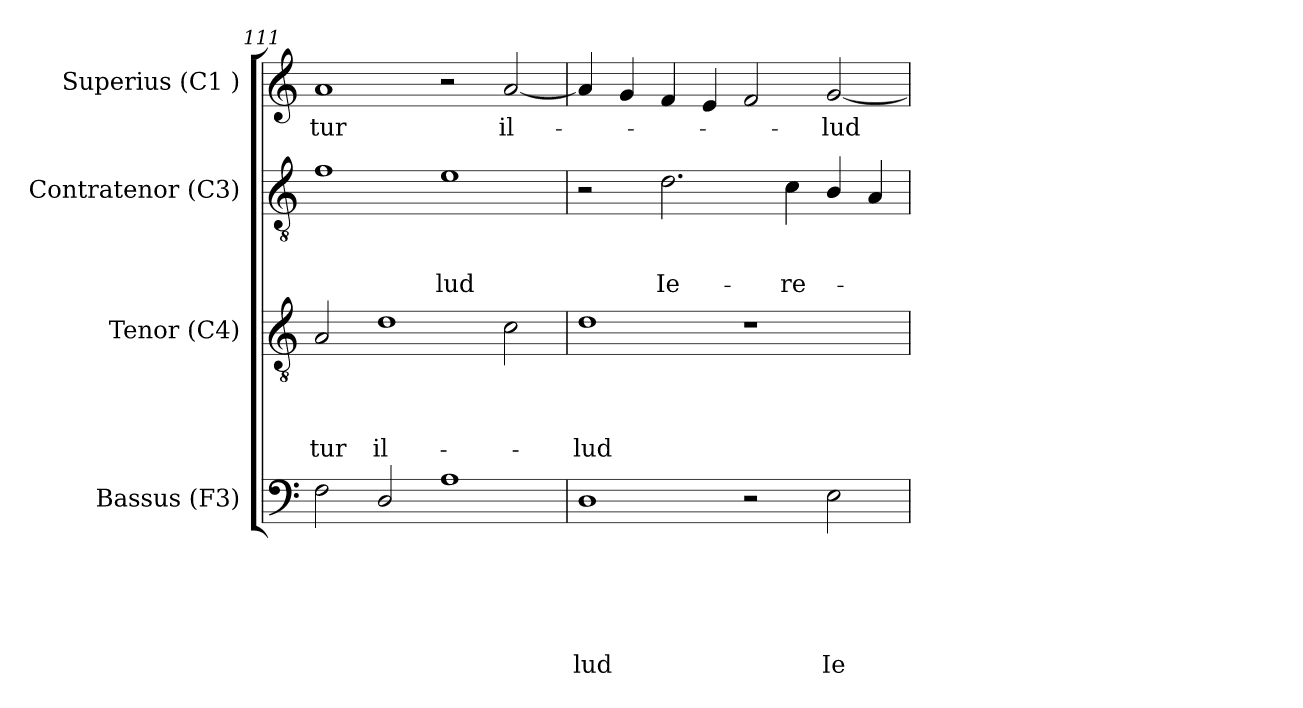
**kern	**text	**text	**text	**text	**text	**text	**kern	**text	**text	**text	**text	**kern	**text	**text	**text	**kern	**text
*part4	*part4	*part4	*part4	*part4	*part4	*part4	*part3	*part3	*part3	*part3	*part3	*part2	*part2	*part2	*part2	*part1	*part1
*staff4	*staff4	*staff4	*staff4	*staff4	*staff4	*staff4	*staff3	*staff3	*staff3	*staff3	*staff3	*staff2	*staff2	*staff2	*staff2	*staff1	*staff1
*I"Bassus (F3)	*	*	*	*	*	*	*I"Tenor (C4)	*	*	*	*	*I"Contratenor (C3)	*	*	*	*I"Superius (C1 )	*
*I'Bass.	*	*	*	*	*	*	*I'T.	*	*	*	*	*I'C.	*	*	*	*I'S.	*
*clefF4	*	*	*	*	*	*	*clefGv2	*	*	*	*	*clefGv2	*	*	*	*clefG2	*
*k[]	*	*	*	*	*	*	*k[]	*	*	*	*	*k[]	*	*	*	*k[]	*
*C:	*	*	*	*	*	*	*C:	*	*	*	*	*C:	*	*	*	*C:	*
=111	=111	=111	=111	=111	=111	=111	=111	=111	=111	=111	=111	=111	=111	=111	=111	=111	=111
!	!	!	!	!	!	!	!	!	!	!	!LO:LY:b	!	!	!	!	!	!LO:LY:b
2F\	.	.	.	.	.	.	2A/	.	.	.	-tur	1f	.	.	.	1a	-tur
!	!	!	!	!	!	!	!	!	!	!	!LO:LY:b:rj	!	!	!	!	!	!
2D/	.	.	.	.	.	.	1d	.	.	.	il-	.	.	.	.	.	.
!	!	!	!	!	!	!	!	!	!	!	!	!	!	!	!LO:LY:b	!	!
1A	.	.	.	.	.	.	.	.	.	.	.	1e	.	.	-lud	2r	.
!	!	!	!	!	!	!	!	!	!	!	!	!	!	!	!	!	!LO:LY:b
.	.	.	.	.	.	.	2c\	.	.	.	.	.	.	.	.	[<2a/	il-
=112	=112	=112	=112	=112	=112	=112	=112	=112	=112	=112	=112	=112	=112	=112	=112	=112	=112
!	!	!	!	!	!	!LO:LY:b	!	!	!	!	!LO:LY:b	!	!	!	!	!	!
1D	.	.	.	.	.	-lud	1d	.	.	.	-lud	2r	.	.	.	4a/]	.
.	.	.	.	.	.	.	.	.	.	.	.	.	.	.	.	4g/	.
!	!	!	!	!	!	!	!	!	!	!	!	!	!	!	!LO:LY:b	!	!
.	.	.	.	.	.	.	.	.	.	.	.	2.d\	.	.	Ie-	4f/	.
.	.	.	.	.	.	.	.	.	.	.	.	.	.	.	.	4e/	.
2r	.	.	.	.	.	.	1r	.	.	.	.	.	.	.	.	2f/	.
!	!	!	!	!	!	!	!	!	!	!	!	!	!	!	!LO:LY:b	!	!
.	.	.	.	.	.	.	.	.	.	.	.	4c\	.	.	-re-	.	.
!	!	!	!	!	!	!LO:LY:b	!	!	!	!	!	!	!	!	!	!	!LO:LY:b
2E\	.	.	.	.	.	Ie-	.	.	.	.	.	4B/	.	.	.	[<2g/	-lud
.	.	.	.	.	.	.	.	.	.	.	.	4A/	.	.	.	.	.
=	=	=	=	=	=	=	=	=	=	=	=	=	=	=	=	=	=
*-	*-	*-	*-	*-	*-	*-	*-	*-	*-	*-	*-	*-	*-	*-	*-	*-	*-
